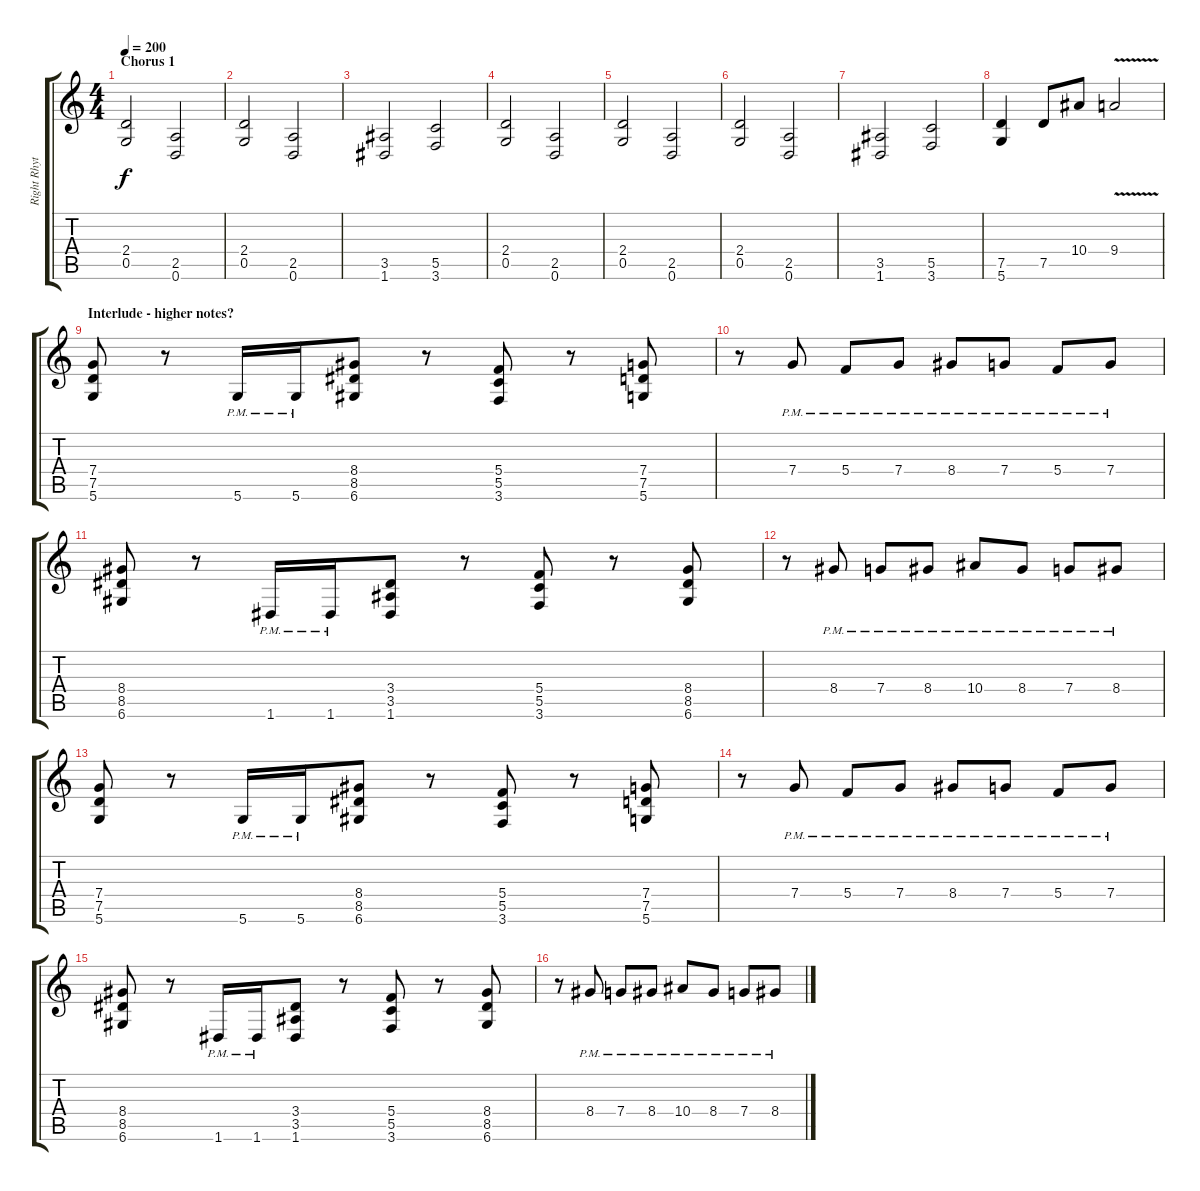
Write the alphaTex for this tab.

\track ("Right Rhythm Gtr" "Right Rhyt") {instrument distortionguitar}
\staff {score tabs}
\tuning (D4 A3 F3 C3 G2 D2) {hide}
\ts (4 4)
\section ("" "Chorus 1")
\tempo 200
\clef g2
\ks c
(2.4 0.5).2{dy f} (2.5 0.6).2 |
(2.4 0.5).2 (2.5 0.6).2 |
(3.5 1.6).2 (5.5 3.6).2 |
(2.4 0.5).2 (2.5 0.6).2 |
(2.4 0.5).2 (2.5 0.6).2 |
(2.4 0.5).2 (2.5 0.6).2 |
(3.5 1.6).2 (5.5 3.6).2 |
(7.5 5.6).4 7.5.8 10.4.8 9.4{v}.2 |
\section ("" "Interlude - higher notes?")
(7.4 7.5 5.6).8 r.8 5.6{pm}.16 5.6{pm}.16 (8.4 8.5 6.6).8 r.8 (5.4 5.5 3.6).8 r.8 (7.4 7.5 5.6).8 |
r.8 7.4{pm}.8 5.4{pm}.8 7.4{pm}.8 8.4{pm}.8 7.4{pm}.8 5.4{pm}.8 7.4{pm}.8 |
(8.4 8.5 6.6).8 r.8 1.6{pm}.16 1.6{pm}.16 (3.4 3.5 1.6).8 r.8 (5.4 5.5 3.6).8 r.8 (8.4 8.5 6.6).8 |
r.8 8.4{pm}.8 7.4{pm}.8 8.4{pm}.8 10.4{pm}.8 8.4{pm}.8 7.4{pm}.8 8.4{pm}.8 |
(7.4 7.5 5.6).8 r.8 5.6{pm}.16 5.6{pm}.16 (8.4 8.5 6.6).8 r.8 (5.4 5.5 3.6).8 r.8 (7.4 7.5 5.6).8 |
r.8 7.4{pm}.8 5.4{pm}.8 7.4{pm}.8 8.4{pm}.8 7.4{pm}.8 5.4{pm}.8 7.4{pm}.8 |
(8.4 8.5 6.6).8 r.8 1.6{pm}.16 1.6{pm}.16 (3.4 3.5 1.6).8 r.8 (5.4 5.5 3.6).8 r.8 (8.4 8.5 6.6).8 |
r.8 8.4{pm}.8 7.4{pm}.8 8.4{pm}.8 10.4{pm}.8 8.4{pm}.8 7.4{pm}.8 8.4{pm}.8
